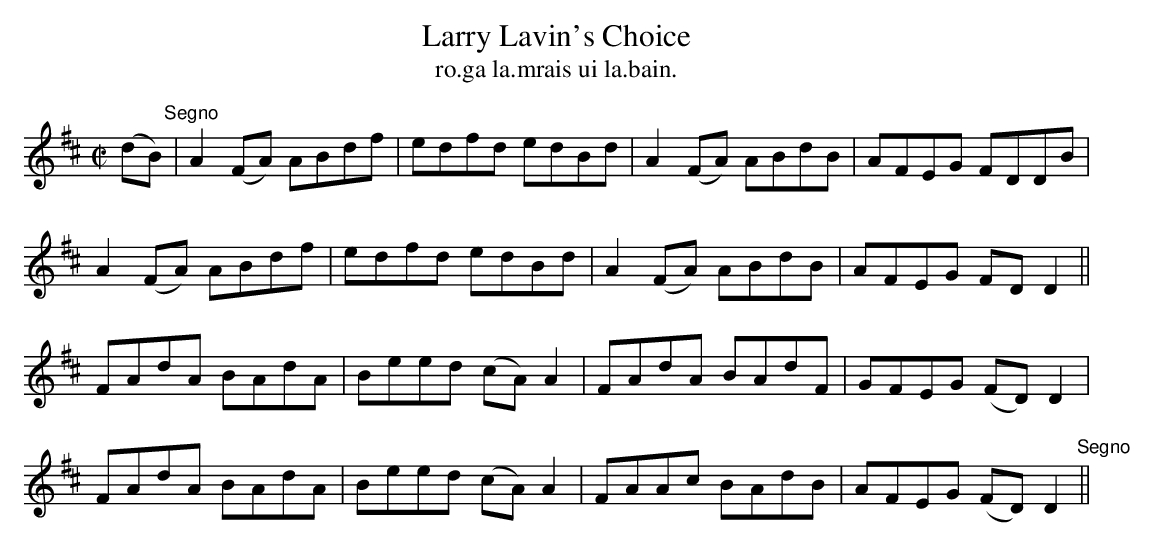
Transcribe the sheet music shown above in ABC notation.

X:1
T: Larry Lavin's Choice
T: ro.ga la.mrais ui la.bain.
M: C|
L: 1/8
K: D
(dB) "Segno"|A2 (FA) ABdf|edfd edBd|A2(FA) ABdB|AFEG FDDB|
A2 (FA) ABdf|edfd edBd|A2 (FA) ABdB|AFEG FD D2||
FAdA BAdA|Beed (cA) A2|FAdA BAdF|GFEG (FD) D2|
FAdA BAdA|Beed (cA) A2|FAAc BAdB|AFEG (FD) D2 "Segno"||
